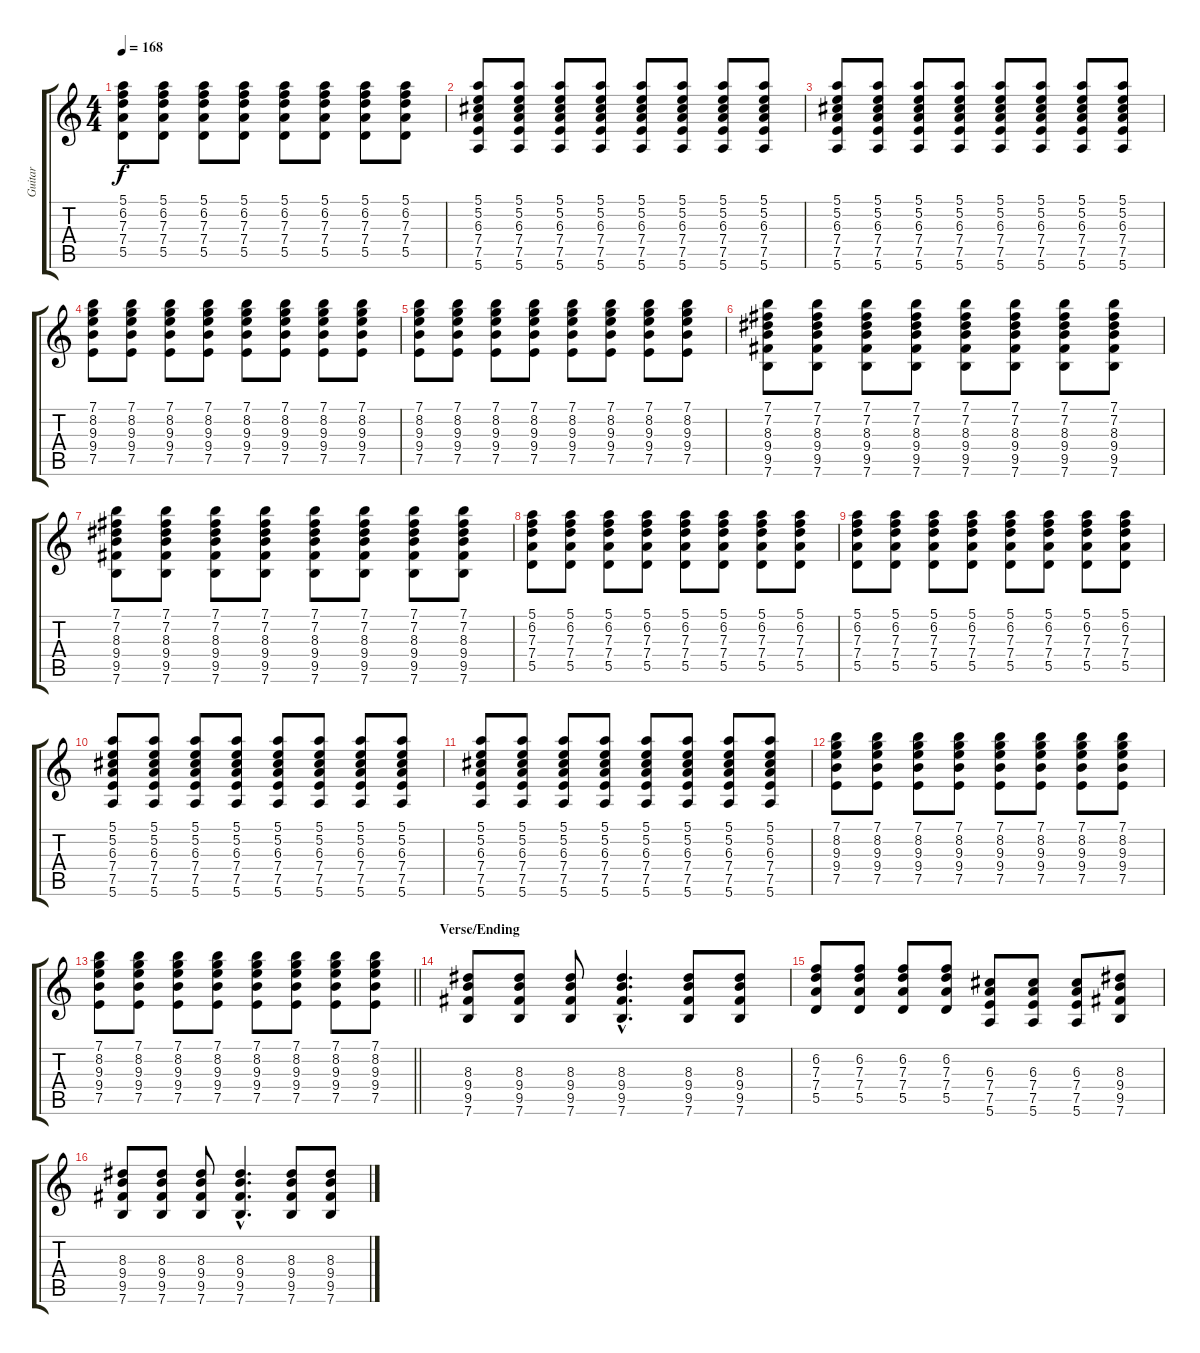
\track ("Guitar" "Guitar") {instrument overdrivenguitar}
\staff {score tabs}
\tuning (E4 B3 G3 D3 A2 E2) {hide}
\ts (4 4)
\tempo 168
\clef g2
\ks c
(5.1 6.2 7.3 7.4 5.5).8{dy f} (5.1 6.2 7.3 7.4 5.5).8 (5.1 6.2 7.3 7.4 5.5).8 (5.1 6.2 7.3 7.4 5.5).8 (5.1 6.2 7.3 7.4 5.5).8 (5.1 6.2 7.3 7.4 5.5).8 (5.1 6.2 7.3 7.4 5.5).8 (5.1 6.2 7.3 7.4 5.5).8 |
(5.1 5.2 6.3 7.4 7.5 5.6).8 (5.1 5.2 6.3 7.4 7.5 5.6).8 (5.1 5.2 6.3 7.4 7.5 5.6).8 (5.1 5.2 6.3 7.4 7.5 5.6).8 (5.1 5.2 6.3 7.4 7.5 5.6).8 (5.1 5.2 6.3 7.4 7.5 5.6).8 (5.1 5.2 6.3 7.4 7.5 5.6).8 (5.1 5.2 6.3 7.4 7.5 5.6).8 |
(5.1 5.2 6.3 7.4 7.5 5.6).8 (5.1 5.2 6.3 7.4 7.5 5.6).8 (5.1 5.2 6.3 7.4 7.5 5.6).8 (5.1 5.2 6.3 7.4 7.5 5.6).8 (5.1 5.2 6.3 7.4 7.5 5.6).8 (5.1 5.2 6.3 7.4 7.5 5.6).8 (5.1 5.2 6.3 7.4 7.5 5.6).8 (5.1 5.2 6.3 7.4 7.5 5.6).8 |
(7.1 8.2 9.3 9.4 7.5).8 (7.1 8.2 9.3 9.4 7.5).8 (7.1 8.2 9.3 9.4 7.5).8 (7.1 8.2 9.3 9.4 7.5).8 (7.1 8.2 9.3 9.4 7.5).8 (7.1 8.2 9.3 9.4 7.5).8 (7.1 8.2 9.3 9.4 7.5).8 (7.1 8.2 9.3 9.4 7.5).8 |
(7.1 8.2 9.3 9.4 7.5).8 (7.1 8.2 9.3 9.4 7.5).8 (7.1 8.2 9.3 9.4 7.5).8 (7.1 8.2 9.3 9.4 7.5).8 (7.1 8.2 9.3 9.4 7.5).8 (7.1 8.2 9.3 9.4 7.5).8 (7.1 8.2 9.3 9.4 7.5).8 (7.1 8.2 9.3 9.4 7.5).8 |
(7.1 7.2 8.3 9.4 9.5 7.6).8 (7.1 7.2 8.3 9.4 9.5 7.6).8 (7.1 7.2 8.3 9.4 9.5 7.6).8 (7.1 7.2 8.3 9.4 9.5 7.6).8 (7.1 7.2 8.3 9.4 9.5 7.6).8 (7.1 7.2 8.3 9.4 9.5 7.6).8 (7.1 7.2 8.3 9.4 9.5 7.6).8 (7.1 7.2 8.3 9.4 9.5 7.6).8 |
(7.1 7.2 8.3 9.4 9.5 7.6).8 (7.1 7.2 8.3 9.4 9.5 7.6).8 (7.1 7.2 8.3 9.4 9.5 7.6).8 (7.1 7.2 8.3 9.4 9.5 7.6).8 (7.1 7.2 8.3 9.4 9.5 7.6).8 (7.1 7.2 8.3 9.4 9.5 7.6).8 (7.1 7.2 8.3 9.4 9.5 7.6).8 (7.1 7.2 8.3 9.4 9.5 7.6).8 |
(5.1 6.2 7.3 7.4 5.5).8 (5.1 6.2 7.3 7.4 5.5).8 (5.1 6.2 7.3 7.4 5.5).8 (5.1 6.2 7.3 7.4 5.5).8 (5.1 6.2 7.3 7.4 5.5).8 (5.1 6.2 7.3 7.4 5.5).8 (5.1 6.2 7.3 7.4 5.5).8 (5.1 6.2 7.3 7.4 5.5).8 |
(5.1 6.2 7.3 7.4 5.5).8 (5.1 6.2 7.3 7.4 5.5).8 (5.1 6.2 7.3 7.4 5.5).8 (5.1 6.2 7.3 7.4 5.5).8 (5.1 6.2 7.3 7.4 5.5).8 (5.1 6.2 7.3 7.4 5.5).8 (5.1 6.2 7.3 7.4 5.5).8 (5.1 6.2 7.3 7.4 5.5).8 |
(5.1 5.2 6.3 7.4 7.5 5.6).8 (5.1 5.2 6.3 7.4 7.5 5.6).8 (5.1 5.2 6.3 7.4 7.5 5.6).8 (5.1 5.2 6.3 7.4 7.5 5.6).8 (5.1 5.2 6.3 7.4 7.5 5.6).8 (5.1 5.2 6.3 7.4 7.5 5.6).8 (5.1 5.2 6.3 7.4 7.5 5.6).8 (5.1 5.2 6.3 7.4 7.5 5.6).8 |
(5.1 5.2 6.3 7.4 7.5 5.6).8 (5.1 5.2 6.3 7.4 7.5 5.6).8 (5.1 5.2 6.3 7.4 7.5 5.6).8 (5.1 5.2 6.3 7.4 7.5 5.6).8 (5.1 5.2 6.3 7.4 7.5 5.6).8 (5.1 5.2 6.3 7.4 7.5 5.6).8 (5.1 5.2 6.3 7.4 7.5 5.6).8 (5.1 5.2 6.3 7.4 7.5 5.6).8 |
(7.1 8.2 9.3 9.4 7.5).8 (7.1 8.2 9.3 9.4 7.5).8 (7.1 8.2 9.3 9.4 7.5).8 (7.1 8.2 9.3 9.4 7.5).8 (7.1 8.2 9.3 9.4 7.5).8 (7.1 8.2 9.3 9.4 7.5).8 (7.1 8.2 9.3 9.4 7.5).8 (7.1 8.2 9.3 9.4 7.5).8 |
\barLineRight lightlight
(7.1 8.2 9.3 9.4 7.5).8 (7.1 8.2 9.3 9.4 7.5).8 (7.1 8.2 9.3 9.4 7.5).8 (7.1 8.2 9.3 9.4 7.5).8 (7.1 8.2 9.3 9.4 7.5).8 (7.1 8.2 9.3 9.4 7.5).8 (7.1 8.2 9.3 9.4 7.5).8 (7.1 8.2 9.3 9.4 7.5).8 |
\section ("" "Verse/Ending")
(8.3 9.4 9.5 7.6).8 (8.3 9.4 9.5 7.6).8 (8.3 9.4 9.5 7.6).8 (8.3{hac} 9.4{hac} 9.5{hac} 7.6{hac}).4{d} (8.3 9.4 9.5 7.6).8 (8.3 9.4 9.5 7.6).8 |
(6.2 7.3 7.4 5.5).8 (6.2 7.3 7.4 5.5).8 (6.2 7.3 7.4 5.5).8 (6.2 7.3 7.4 5.5).8 (6.3 7.4 7.5 5.6).8 (6.3 7.4 7.5 5.6).8 (6.3 7.4 7.5 5.6).8 (8.3 9.4 9.5 7.6).8 |
(8.3 9.4 9.5 7.6).8 (8.3 9.4 9.5 7.6).8 (8.3 9.4 9.5 7.6).8 (8.3{hac} 9.4{hac} 9.5{hac} 7.6{hac}).4{d} (8.3 9.4 9.5 7.6).8 (8.3 9.4 9.5 7.6).8
